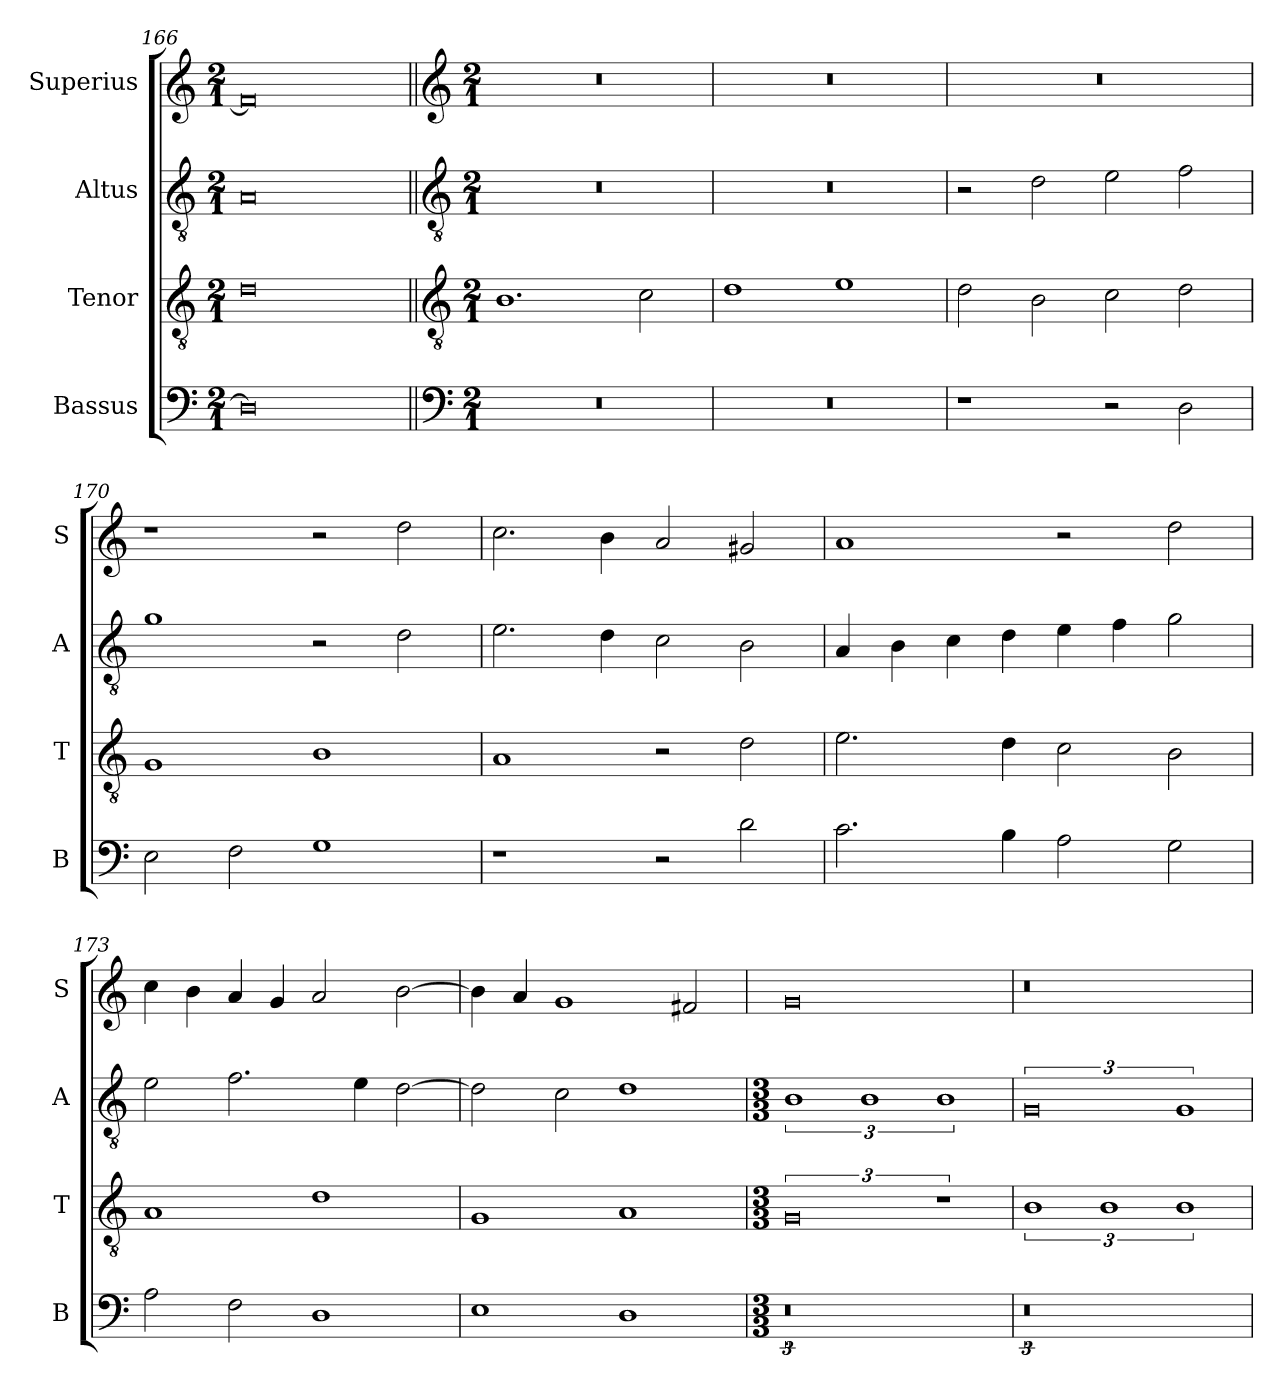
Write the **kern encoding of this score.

**kern	**kern	**kern	**kern
*part4	*part3	*part2	*part1
*staff4	*staff3	*staff2	*staff1
*I"Bassus	*I"Tenor	*I"Altus	*I"Superius
*I'B	*I'T	*I'A	*I'S
*clefF4	*clefGv2	*clefGv2	*clefG2
*k[]	*k[]	*k[]	*k[]
*M2/1	*M2/1	*M2/1	*M2/1
=166	=166	=166	=166
0D]	0d	0A	0f]
!!LO:LB:g=z
=167||	=167||	=167||	=167||
*clefF4	*clefGv2	*clefGv2	*clefG2
*k[]	*k[]	*k[]	*k[]
*M2/1	*M2/1	*M2/1	*M2/1
0r	1.B	0r	0r
.	2c\	.	.
=168	=168	=168	=168
0r	1d	0r	0r
.	1e	.	.
=169	=169	=169	=169
1r	2d\	2r	0r
.	2B\	2d\	.
2r	2c\	2e\	.
2D\	2d\	2f\	.
=170	=170	=170	=170
2E\	1G	1g	1r
2F\	.	.	.
1G	1B	2r	2r
.	.	2d\	2dd\
=171	=171	=171	=171
1r	1A	2.e\	2.cc\
.	.	4d\	4b\
2r	2r	2c\	2a/
2d\	2d\	2B\	2g#X/
=172	=172	=172	=172
2.c\	2.e\	4A/	1a
.	.	4B\	.
.	.	4c\	.
4B\	4d\	4d\	.
2A\	2c\	4e\	2r
.	.	4f\	.
2G\	2B\	2g\	2dd\
=173	=173	=173	=173
2A\	1A	2e\	4cc\
.	.	.	4b\
2F\	.	2.f\	4a/
.	.	.	4g/
1D	1d	.	2a/
.	.	4e\	.
.	.	[2d\	[2b\
=174	=174	=174	=174
1E	1G	2d\]	4b\]
.	.	.	4a/
.	.	2c\	1g
1D	1A	1d	.
.	.	.	2f#X/
=175	=175	=175	=175
*M3/3	*M3/3	*M3/3	*
3%4.r	3%4G	3%2B	0g
.	.	3%2B	.
.	3%2r	3%2B	.
=176	=176	=176	=176
3%4.r	3%2B	3%4G	0r
.	3%2B	.	.
.	3%2B	3%2G	.
=	=	=	=
*-	*-	*-	*-
